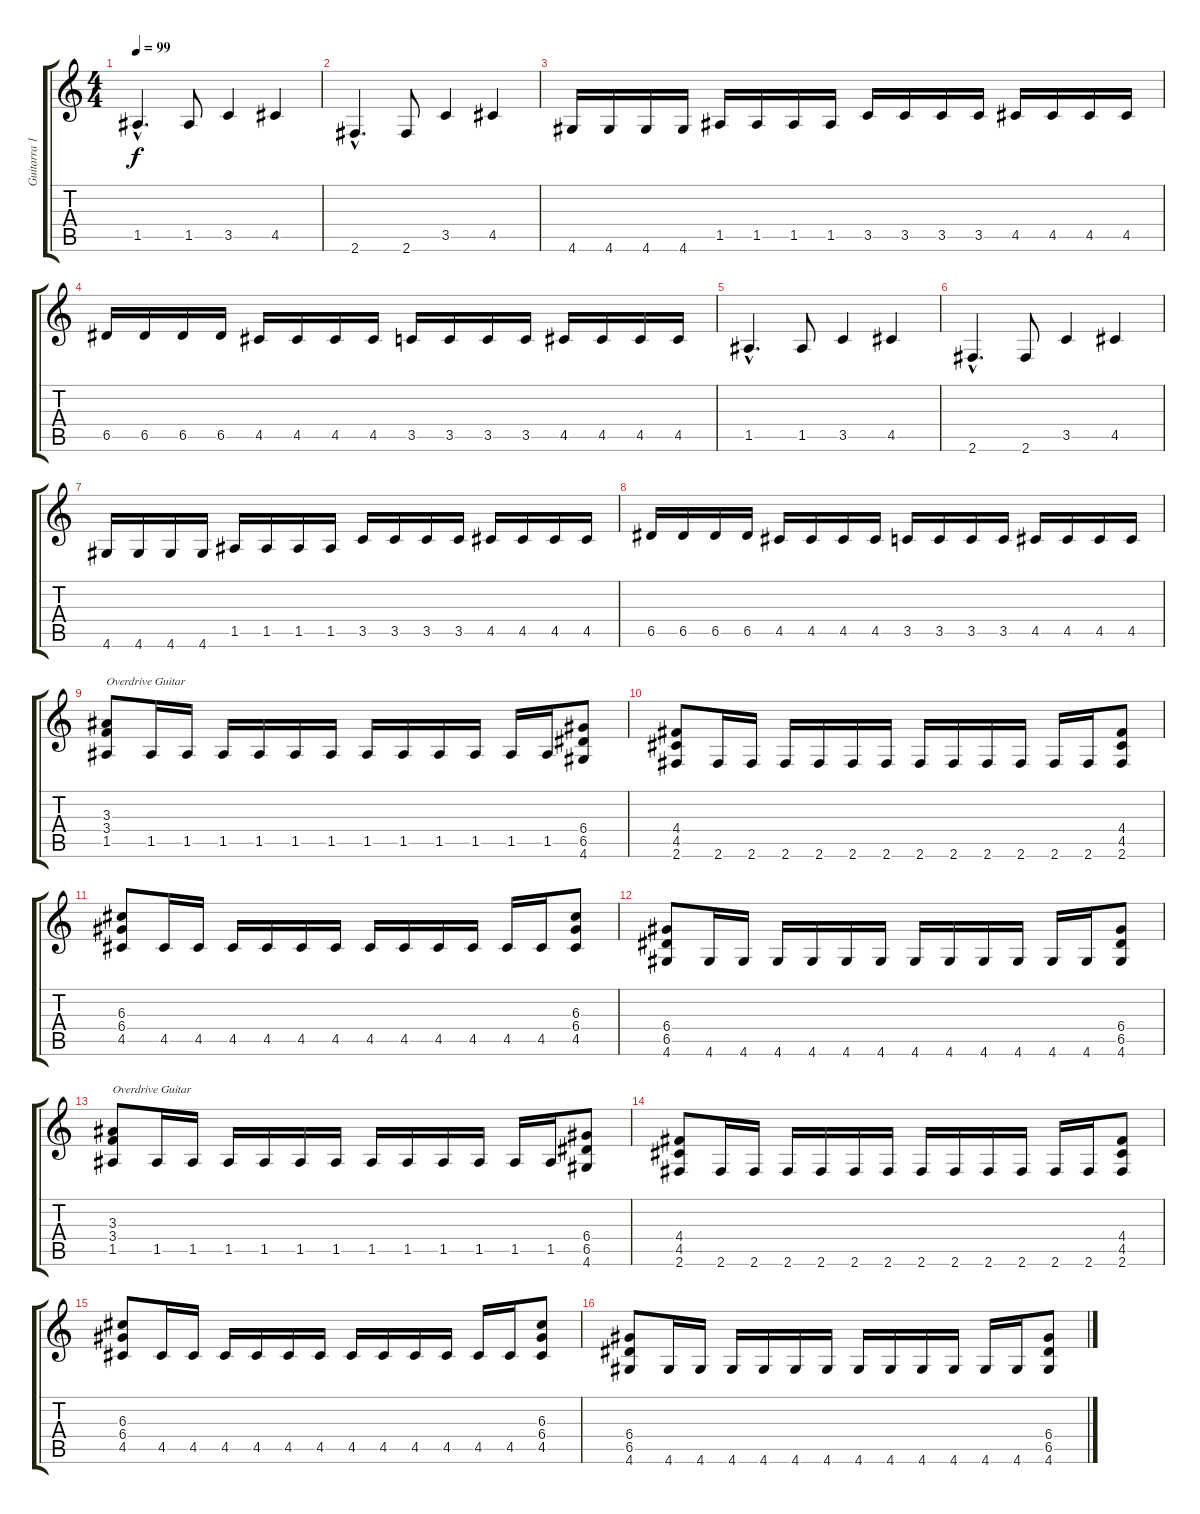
\track ("Guitarra 1" "Guitarra 1") {instrument distortionguitar}
\staff {score tabs}
\tuning (E4 B3 G3 D3 A2 E2) {hide}
\ts (4 4)
\tempo 99
\clef g2
\ks c
1.5{hac}.4{d dy f} 1.5.8 3.5.4 4.5.4 |
2.6{hac}.4{d} 2.6.8 3.5.4 4.5.4 |
4.6.16 4.6.16 4.6.16 4.6.16 1.5.16 1.5.16 1.5.16 1.5.16 3.5.16 3.5.16 3.5.16 3.5.16 4.5.16 4.5.16 4.5.16 4.5.16 |
6.5.16 6.5.16 6.5.16 6.5.16 4.5.16 4.5.16 4.5.16 4.5.16 3.5.16 3.5.16 3.5.16 3.5.16 4.5.16 4.5.16 4.5.16 4.5.16 |
1.5{hac}.4{d} 1.5.8 3.5.4 4.5.4 |
2.6{hac}.4{d} 2.6.8 3.5.4 4.5.4 |
4.6.16 4.6.16 4.6.16 4.6.16 1.5.16 1.5.16 1.5.16 1.5.16 3.5.16 3.5.16 3.5.16 3.5.16 4.5.16 4.5.16 4.5.16 4.5.16 |
6.5.16 6.5.16 6.5.16 6.5.16 4.5.16 4.5.16 4.5.16 4.5.16 3.5.16 3.5.16 3.5.16 3.5.16 4.5.16 4.5.16 4.5.16 4.5.16 |
(3.3 3.4 1.5).8{txt "Overdrive Guitar" instrument overdrivenguitar} 1.5.16 1.5.16 1.5.16 1.5.16 1.5.16 1.5.16 1.5.16 1.5.16 1.5.16 1.5.16 1.5.16 1.5.16 (6.4 6.5 4.6).8 |
(4.4 4.5 2.6).8 2.6.16 2.6.16 2.6.16 2.6.16 2.6.16 2.6.16 2.6.16 2.6.16 2.6.16 2.6.16 2.6.16 2.6.16 (4.4 4.5 2.6).8 |
(6.3 6.4 4.5).8 4.5.16 4.5.16 4.5.16 4.5.16 4.5.16 4.5.16 4.5.16 4.5.16 4.5.16 4.5.16 4.5.16 4.5.16 (6.3 6.4 4.5).8 |
(6.4 6.5 4.6).8 4.6.16 4.6.16 4.6.16 4.6.16 4.6.16 4.6.16 4.6.16 4.6.16 4.6.16 4.6.16 4.6.16 4.6.16 (6.4 6.5 4.6).8 |
(3.3 3.4 1.5).8{txt "Overdrive Guitar" instrument overdrivenguitar} 1.5.16 1.5.16 1.5.16 1.5.16 1.5.16 1.5.16 1.5.16 1.5.16 1.5.16 1.5.16 1.5.16 1.5.16 (6.4 6.5 4.6).8 |
(4.4 4.5 2.6).8 2.6.16 2.6.16 2.6.16 2.6.16 2.6.16 2.6.16 2.6.16 2.6.16 2.6.16 2.6.16 2.6.16 2.6.16 (4.4 4.5 2.6).8 |
(6.3 6.4 4.5).8 4.5.16 4.5.16 4.5.16 4.5.16 4.5.16 4.5.16 4.5.16 4.5.16 4.5.16 4.5.16 4.5.16 4.5.16 (6.3 6.4 4.5).8 |
(6.4 6.5 4.6).8 4.6.16 4.6.16 4.6.16 4.6.16 4.6.16 4.6.16 4.6.16 4.6.16 4.6.16 4.6.16 4.6.16 4.6.16 (6.4 6.5 4.6).8
